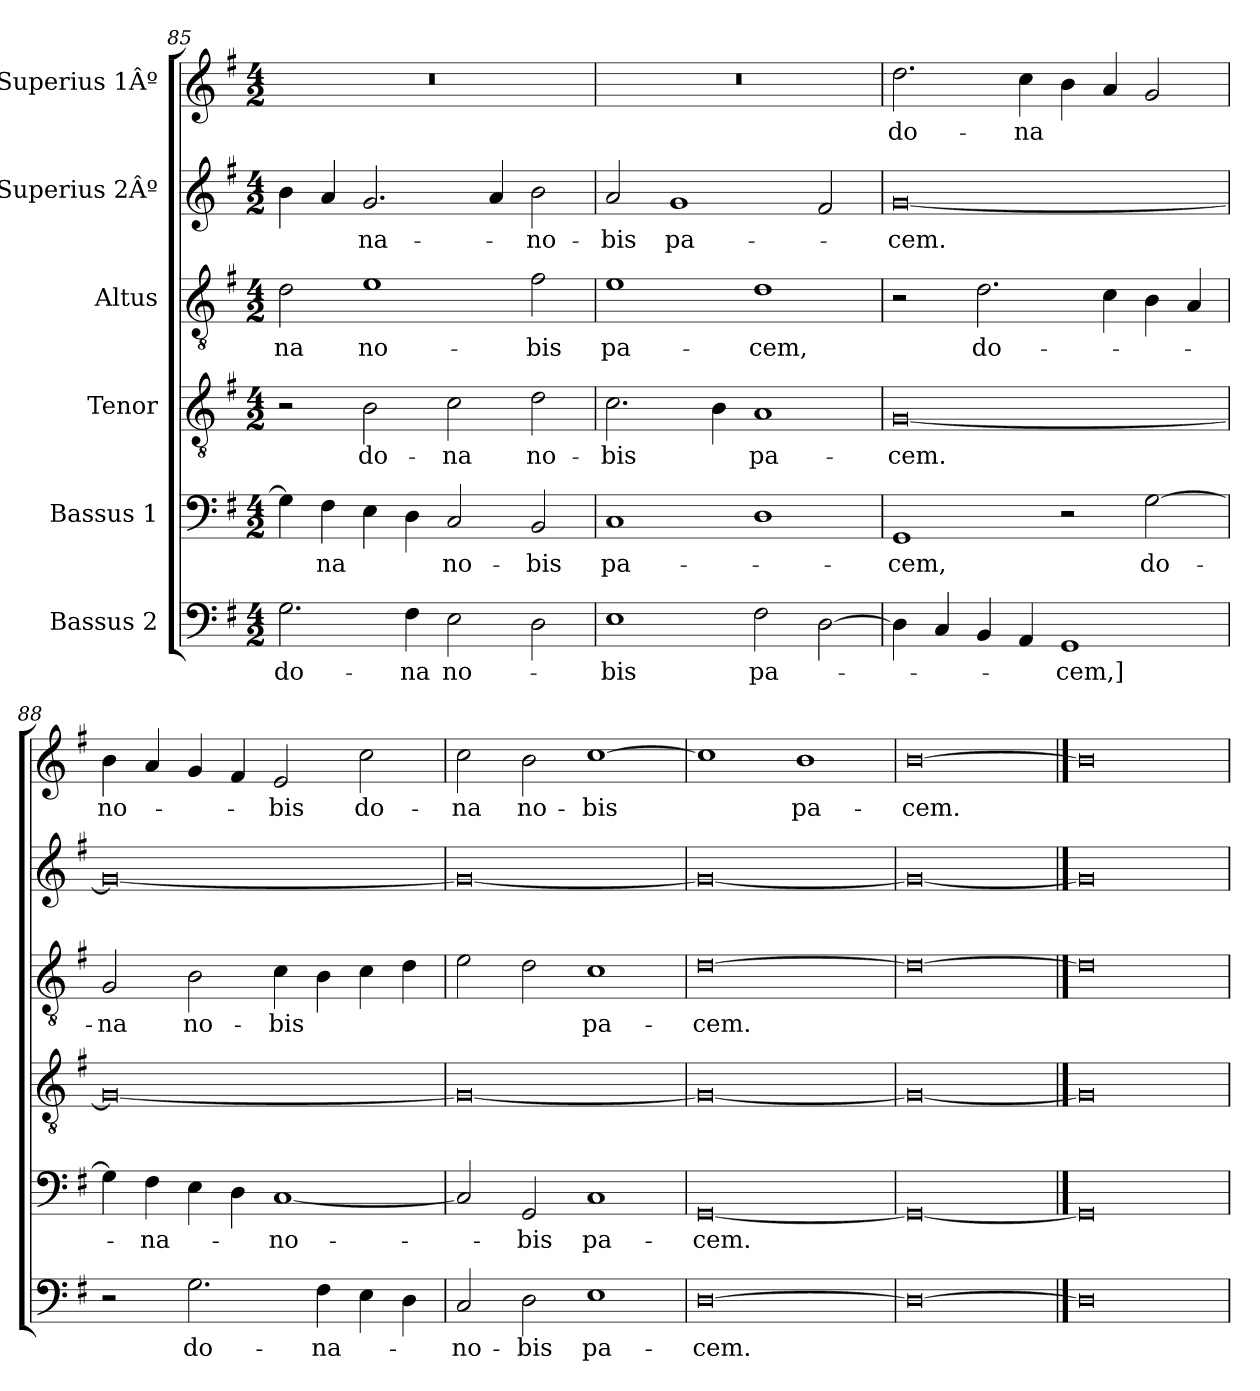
**kern	**text	**kern	**text	**kern	**text	**kern	**text	**kern	**text	**kern	**text
*part6	*part6	*part5	*part5	*part4	*part4	*part3	*part3	*part2	*part2	*part1	*part1
*staff6	*staff6	*staff5	*staff5	*staff4	*staff4	*staff3	*staff3	*staff2	*staff2	*staff1	*staff1
*I"Bassus 2	*	*I"Bassus 1	*	*I"Tenor	*	*I"Altus	*	*I"Superius 2Âº	*	*I"Superius 1Âº	*
*clefF4	*	*clefF4	*	*clefGv2	*	*clefGv2	*	*clefG2	*	*clefG2	*
*k[f#]	*	*k[f#]	*	*k[f#]	*	*k[f#]	*	*k[f#]	*	*k[f#]	*
*M4/2	*	*M4/2	*	*M4/2	*	*M4/2	*	*M4/2	*	*M4/2	*
=85	=85	=85	=85	=85	=85	=85	=85	=85	=85	=85	=85
2.G\	do-	4G\]	.	2r	.	2d\	-na	4b\	.	0r	.
.	.	4F#\	-na	.	.	.	.	4a/	.	.	.
.	.	4E\	.	2B\	do-	1e\	no-	2.g/	na-	.	.
4F#\	-na	4D\	.	.	.	.	.	.	.	.	.
2E\	no-	2C/	no-	2c\	-na	.	.	.	.	.	.
.	.	.	.	.	.	.	.	4a/	.	.	.
2D\	.	2BB/	-bis	2d\	no-	2f#\	-bis	2b\	no-	.	.
=86	=86	=86	=86	=86	=86	=86	=86	=86	=86	=86	=86
1E\	-bis	1C/	pa-	2.c\	-bis	1e\	pa-	2a/	-bis	0r	.
.	.	.	.	.	.	.	.	1g/	pa-	.	.
.	.	.	.	4B\	.	.	.	.	.	.	.
2F#\	pa-	1D\	.	1A/	pa-	1d\	-cem,	.	.	.	.
[2D\	.	.	.	.	.	.	.	2f#/	.	.	.
=87	=87	=87	=87	=87	=87	=87	=87	=87	=87	=87	=87
4D\]	.	1GG/	-cem,	[0G/	-cem.	2r	.	[0g/	-cem.	2.dd\	do-
4C/	.	.	.	.	.	.	.	.	.	.	.
4BB/	.	.	.	.	.	2.d\	do-	.	.	.	.
4AA/	.	.	.	.	.	.	.	.	.	4cc\	-na
1GG/	-cem,]	2r	.	.	.	.	.	.	.	4b\	.
.	.	.	.	.	.	4c\	.	.	.	4a/	.
.	.	[2G\	do-	.	.	4B\	.	.	.	2g/	.
.	.	.	.	.	.	4A/	.	.	.	.	.
=88	=88	=88	=88	=88	=88	=88	=88	=88	=88	=88	=88
2r	.	4G\]	.	0G/_	.	2G/	-na	0g/_	.	4b\	no-
.	.	4F#\	na-	.	.	.	.	.	.	4a/	.
2.G\	do-	4E\	.	.	.	2B\	no-	.	.	4g/	.
.	.	4D\	.	.	.	.	.	.	.	4f#/	.
.	.	[1C/	no-	.	.	4c\	-bis	.	.	2e/	-bis
4F#\	na-	.	.	.	.	4B\	.	.	.	.	.
4E\	.	.	.	.	.	4c\	.	.	.	2cc\	do-
4D\	.	.	.	.	.	4d\	.	.	.	.	.
=89	=89	=89	=89	=89	=89	=89	=89	=89	=89	=89	=89
2C/	no-	2C/]	.	0G/_	.	2e\	.	0g/_	.	2cc\	-na
2D\	-bis	2GG/	-bis	.	.	2d\	.	.	.	2b\	no-
1E\	pa-	1C/	pa-	.	.	1c\	pa-	.	.	[1cc\	-bis
=90	=90	=90	=90	=90	=90	=90	=90	=90	=90	=90	=90
[0D\	-cem.	[0GG/	-cem.	0G/_	.	[0d\	-cem.	0g/_	.	1cc\]	.
.	.	.	.	.	.	.	.	.	.	1b\	pa-
=91	=91	=91	=91	=91	=91	=91	=91	=91	=91	=91	=91
0D\_	.	0GG/_	.	0G/_	.	0d\_	.	0g/_	.	[0b\	-cem.
==92	==92	==92	==92	==92	==92	==92	==92	==92	==92	==92	==92
0D\]	.	0GG/]	.	0G/]	.	0d\]	.	0g/]	.	0b\]	.
=	=	=	=	=	=	=	=	=	=	=	=
*-	*-	*-	*-	*-	*-	*-	*-	*-	*-	*-	*-
